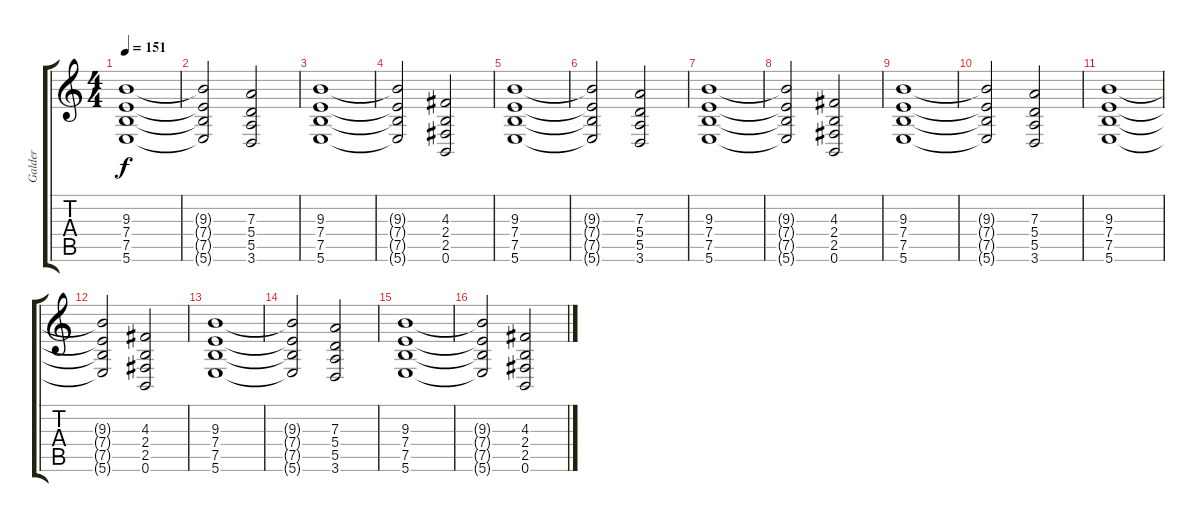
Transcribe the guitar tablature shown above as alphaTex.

\track ("Galder" "Galder") {instrument distortionguitar}
\staff {score tabs}
\tuning (B3 Gb3 D3 A2 E2 B1) {hide}
\ts (4 4)
\tempo 151
\clef g2
\ks c
(9.3 7.4 7.5 5.6).1{dy f instrument distortionguitar} |
(9.3{t} 7.4{t} 7.5{t} 5.6{t}).2 (7.3 5.4 5.5 3.6).2 |
(9.3 7.4 7.5 5.6).1 |
(9.3{t} 7.4{t} 7.5{t} 5.6{t}).2 (4.3 2.4 2.5 0.6).2 |
(9.3 7.4 7.5 5.6).1 |
(9.3{t} 7.4{t} 7.5{t} 5.6{t}).2 (7.3 5.4 5.5 3.6).2 |
(9.3 7.4 7.5 5.6).1 |
(9.3{t} 7.4{t} 7.5{t} 5.6{t}).2 (4.3 2.4 2.5 0.6).2 |
(9.3 7.4 7.5 5.6).1 |
(9.3{t} 7.4{t} 7.5{t} 5.6{t}).2 (7.3 5.4 5.5 3.6).2 |
(9.3 7.4 7.5 5.6).1 |
(9.3{t} 7.4{t} 7.5{t} 5.6{t}).2 (4.3 2.4 2.5 0.6).2 |
(9.3 7.4 7.5 5.6).1 |
(9.3{t} 7.4{t} 7.5{t} 5.6{t}).2 (7.3 5.4 5.5 3.6).2 |
(9.3 7.4 7.5 5.6).1 |
(9.3{t} 7.4{t} 7.5{t} 5.6{t}).2 (4.3 2.4 2.5 0.6).2
